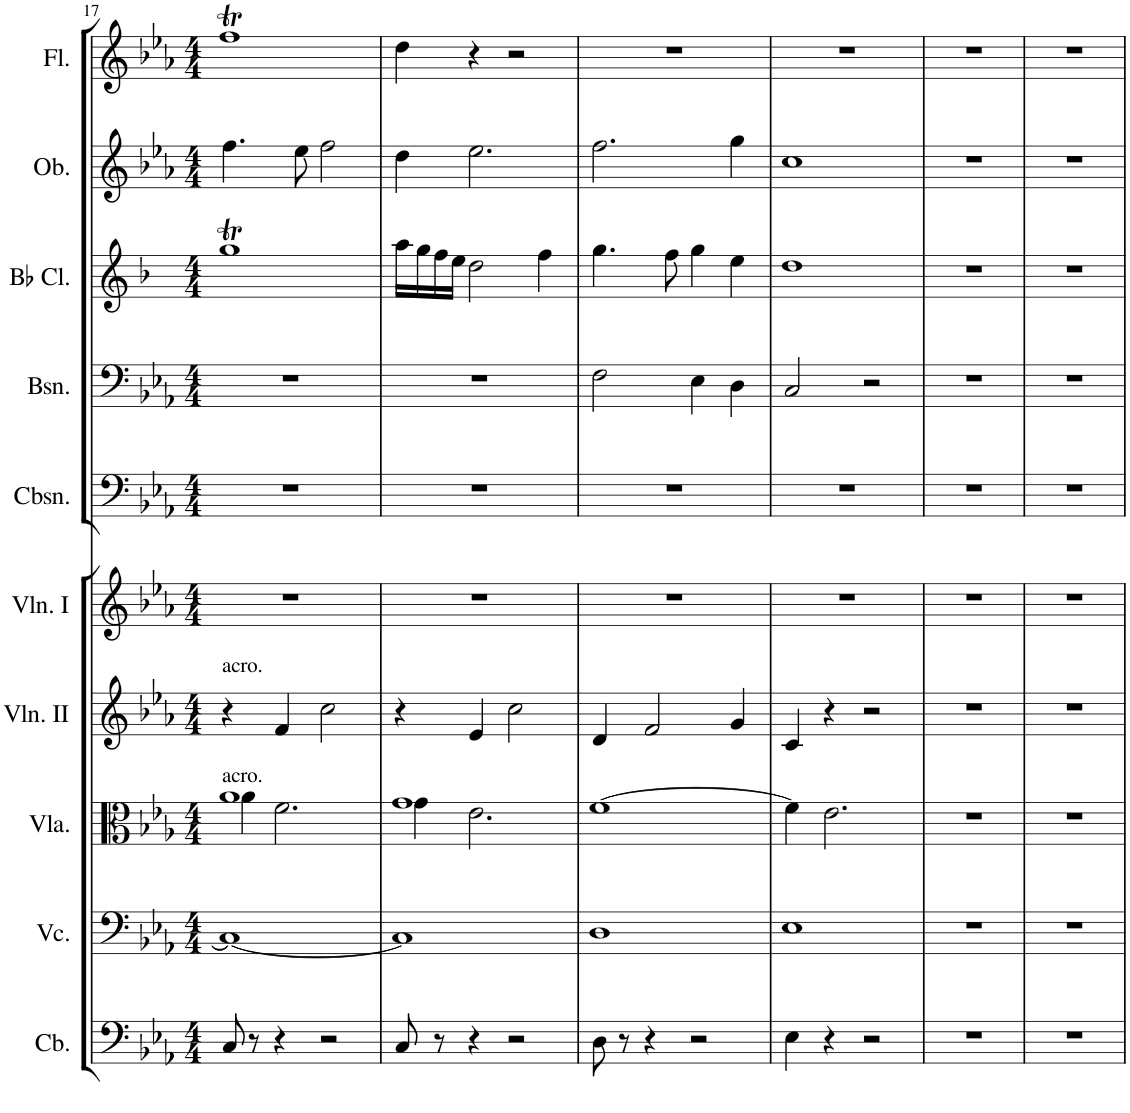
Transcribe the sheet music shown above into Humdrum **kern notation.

**kern	**kern	**kern	**kern	**kern	**kern	**kern	**kern	**kern	**kern
*part10	*part9	*part8	*part7	*part6	*part5	*part4	*part3	*part2	*part1
*staff10	*staff9	*staff8	*staff7	*staff6	*staff5	*staff4	*staff3	*staff2	*staff1
*I"Contrabasses	*I"Violoncellos	*I"Violas	*I"Violins II	*I"Violins I	*I"Contrabassoons	*I"Bassoons	*I"Clarinets in Bb	*I"Oboes	*I"Flutes
*I'Cb.	*I'Vc.	*I'Vla.	*I'Vln. II	*I'Vln. I	*I'Cbsn.	*I'Bsn.	*	*I'Ob.	*I'Fl.
!!LO:PB:g=z
*clefF4	*clefF4	*clefC3	*clefG2	*clefG2	*clefF4	*clefF4	*clefG2	*clefG2	*clefG2
*Trd7c12	*	*	*	*	*Trd7c12	*	*Trd1c2	*	*
*k[b-e-a-]	*k[b-e-a-]	*k[b-e-a-]	*k[b-e-a-]	*k[b-e-a-]	*k[b-e-a-]	*k[b-e-a-]	*k[b-]	*k[b-e-a-]	*k[b-e-a-]
*M4/4	*M4/4	*M4/4	*M4/4	*M4/4	*M4/4	*M4/4	*M4/4	*M4/4	*M4/4
=17	=17	=17	=17	=17	=17	=17	=17	=17	=17
*	*	*^	*	*	*	*	*	*	*
!	!	!	!	!LO:TX:a:t=acro.	!	!	!	!	!	!
!	!	!LO:TX:a:t=acro.	!	!	!	!	!	!	!	!
8C/	1C_	1a-	4a-\	4r	1r	1r	1r	1ggT	4.ff\	1ffT
8r	.	.	.	.	.	.	.	.	.	.
4r	.	.	2.f\	4f/	.	.	.	.	.	.
.	.	.	.	.	.	.	.	.	8ee-\	.
2r	.	.	.	2cc\	.	.	.	.	2ff\	.
=18	=18	=18	=18	=18	=18	=18	=18	=18	=18	=18
8C/	1C]	1g	4g\	4r	1r	1r	1r	16aa\LL	4dd\	4dd\
.	.	.	.	.	.	.	.	16gg\	.	.
8r	.	.	.	.	.	.	.	16ff\	.	.
.	.	.	.	.	.	.	.	16ee\JJ	.	.
4r	.	.	2.e-\	4e-/	.	.	.	2dd\	2.ee-\	4r
2r	.	.	.	2cc\	.	.	.	.	.	2r
.	.	.	.	.	.	.	.	4ff\	.	.
*	*	*v	*v	*	*	*	*	*	*	*
=19	=19	=19	=19	=19	=19	=19	=19	=19	=19
8D\	1D	[1f	4d/	1r	1r	2F\	4.gg\	2.ff\	1r
8r	.	.	.	.	.	.	.	.	.
4r	.	.	2f/	.	.	.	.	.	.
.	.	.	.	.	.	.	8ff\	.	.
2r	.	.	.	.	.	4E-\	4gg\	.	.
.	.	.	4g/	.	.	4D\	4ee\	4gg\	.
=20	=20	=20	=20	=20	=20	=20	=20	=20	=20
4E-\	1E-	4f\]	4c/	1r	1r	2C/	1dd	1cc	1r
4r	.	2.e-\	4r	.	.	.	.	.	.
2r	.	.	2r	.	.	2r	.	.	.
=21	=21	=21	=21	=21	=21	=21	=21	=21	=21
1r	1r	1r	1r	1r	1r	1r	1r	1r	1r
=22	=22	=22	=22	=22	=22	=22	=22	=22	=22
1r	1r	1r	1r	1r	1r	1r	1r	1r	1r
=	=	=	=	=	=	=	=	=	=
*-	*-	*-	*-	*-	*-	*-	*-	*-	*-
